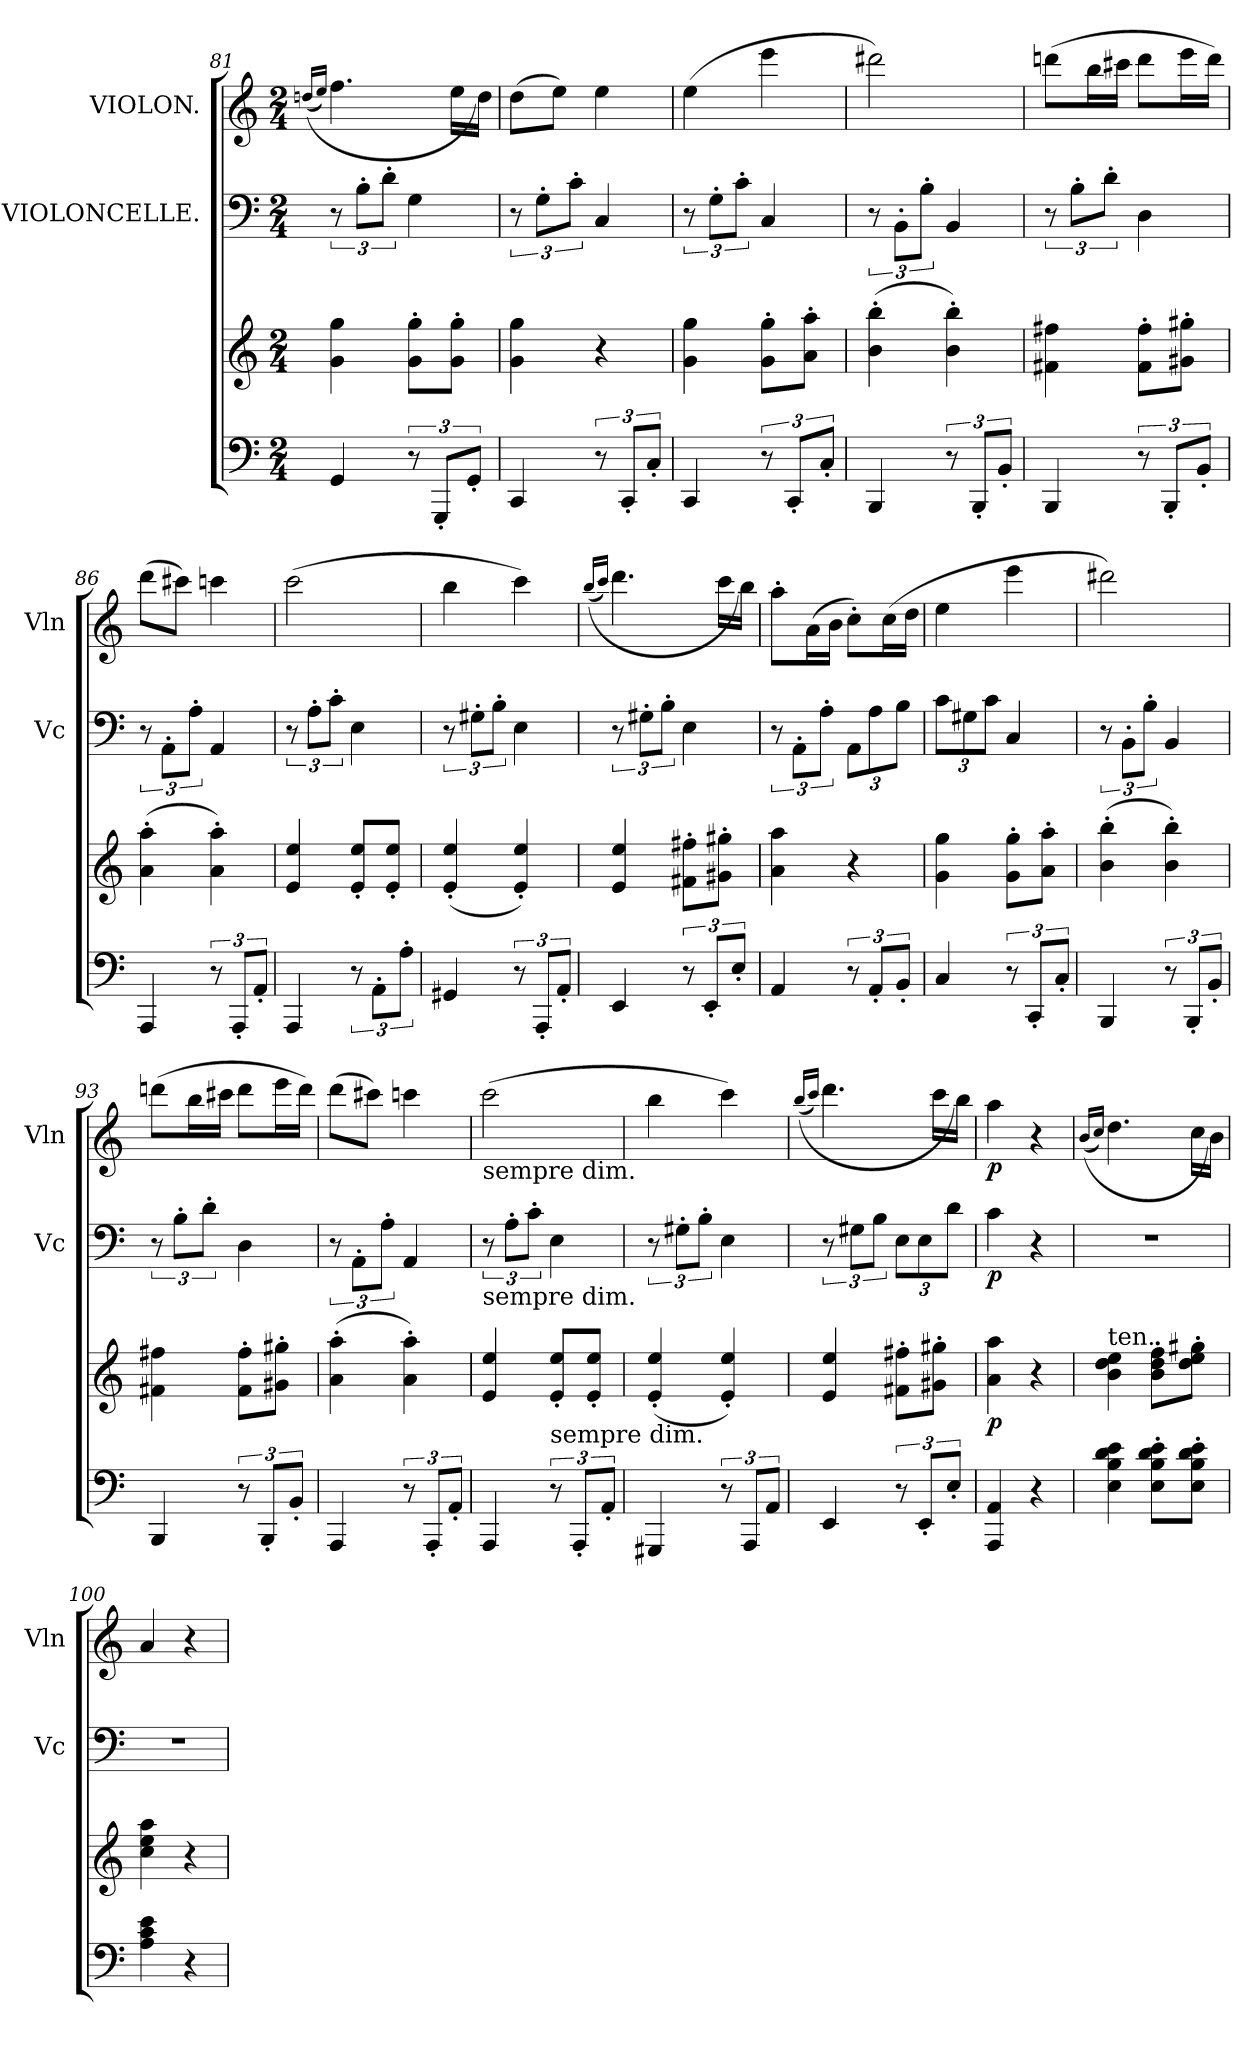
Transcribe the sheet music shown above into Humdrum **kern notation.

**kern	**kern	**dynam	**kern	**dynam	**kern	**dynam
*part3	*part3	*part3	*part2	*part2	*part1	*part1
*staff4	*staff3	*staff3/4	*staff2	*staff2	*staff1	*staff1
*	*	*	*I"VIOLONCELLE.	*	*I"VIOLON.	*
*	*	*	*I'Vc	*	*I'Vln	*
*clefF4	*clefG2	*	*clefF4	*	*clefG2	*
*k[]	*k[]	*	*k[]	*	*k[]	*
*M2/4	*M2/4	*	*M2/4	*	*M2/4	*
=81	=81	=81	=81	=81	=81	=81
.	.	.	.	.	(<(>16qqddn/LL	.
.	.	.	.	.	16qqee/JJ)	.
4GG/	4g\ 4gg\	.	12r	.	4.ff\	.
.	.	.	12B'\L	.	.	.
.	.	.	12d'\J	.	.	.
12r	8g'\ 8gg'\L	.	4G\	.	.	.
12GGG'/L	.	.	.	.	.	.
.	8g'\ 8gg'\J	.	.	.	16ee\LL	.
12GG'/J	.	.	.	.	.	.
.	.	.	.	.	16dd\JJ)	.
=82	=82	=82	=82	=82	=82	=82
4CC/	4g\ 4gg\	.	12r	.	(>8dd\L	.
.	.	.	12G'\L	.	.	.
.	.	.	.	.	8ee\J)	.
.	.	.	12c'\J	.	.	.
12r	4r	.	4C/	.	4ee\	.
12CC'/L	.	.	.	.	.	.
12C'/J	.	.	.	.	.	.
!!LO:LB:g=z
=83	=83	=83	=83	=83	=83	=83
4CC/	4g\ 4gg\	.	12r	.	(>4ee\	.
.	.	.	12G'\L	.	.	.
.	.	.	12c'\J	.	.	.
12r	8g'\ 8gg'\L	.	4C/	.	4eee\	.
12CC'/L	.	.	.	.	.	.
.	8a'\ 8aa'\J	.	.	.	.	.
12C'/J	.	.	.	.	.	.
=84	=84	=84	=84	=84	=84	=84
4BBB/	(>4b'\ 4bb'\	.	12r	.	2ddd#X\)	.
.	.	.	12BB'\L	.	.	.
.	.	.	12B'\J	.	.	.
12r	4b'\ 4bb'\)	.	4BB/	.	.	.
12BBB'/L	.	.	.	.	.	.
12BB'/J	.	.	.	.	.	.
=85	=85	=85	=85	=85	=85	=85
4BBB/	4f#X\ 4ff#X\	.	12r	.	(>8dddn\L	.
.	.	.	12B'\L	.	.	.
.	.	.	.	.	16bb\L	.
.	.	.	12d'\J	.	.	.
.	.	.	.	.	16ccc#X\JJ	.
12r	8f#'\ 8ff#'\L	.	4D\	.	8ddd\L	.
12BBB'/L	.	.	.	.	.	.
.	8g#X'\ 8gg#X'\J	.	.	.	16eee\L	.
12BB'/J	.	.	.	.	.	.
.	.	.	.	.	16ddd\JJ)	.
=86	=86	=86	=86	=86	=86	=86
4AAA/	(>4a'\ 4aa'\	.	12r	.	(>8ddd\L	.
.	.	.	12AA'\L	.	.	.
.	.	.	.	.	8ccc#X\J)	.
.	.	.	12A'\J	.	.	.
12r	4a'\ 4aa'\)	.	4AA/	.	4cccn\	.
12AAA'/L	.	.	.	.	.	.
12AA'/J	.	.	.	.	.	.
=87	=87	=87	=87	=87	=87	=87
4AAA/	4e/ 4ee/	.	12r	.	(>2ccc\	.
.	.	.	12A'\L	.	.	.
.	.	.	12c'\J	.	.	.
12r	8e'/ 8ee'/L	.	4E\	.	.	.
12AA'\L	.	.	.	.	.	.
.	8e'/ 8ee'/J	.	.	.	.	.
12A'\J	.	.	.	.	.	.
=88	=88	=88	=88	=88	=88	=88
4GG#X/	(<4e'/ 4ee'/	.	12r	.	4bb\	.
.	.	.	12G#X'\L	.	.	.
.	.	.	12B'\J	.	.	.
12r	4e'/ 4ee'/)	.	4E\	.	4ccc\)	.
12AAA'/L	.	.	.	.	.	.
12AA'/J	.	.	.	.	.	.
=89	=89	=89	=89	=89	=89	=89
.	.	.	.	.	(<(>16qqbb/LL	.
.	.	.	.	.	16qqccc/JJ)	.
4EE/	4e/ 4ee/	.	12r	.	4.ddd\	.
.	.	.	12G#X'\L	.	.	.
.	.	.	12B'\J	.	.	.
12r	8f#X'\ 8ff#X'\L	.	4E\	.	.	.
12EE'/L	.	.	.	.	.	.
.	8g#X'\ 8gg#X'\J	.	.	.	16ccc\LL	.
12E'/J	.	.	.	.	.	.
.	.	.	.	.	16bb\JJ)	.
=90	=90	=90	=90	=90	=90	=90
4AA/	4a\ 4aa\	.	12r	.	8aa'\L	.
.	.	.	12AA'\L	.	.	.
.	.	.	.	.	(>16a\L	.
.	.	.	12A'\J	.	.	.
.	.	.	.	.	16b\JJ	.
*	*	*	*Xbrackettup	*	*	*
12r	4r	.	12AA\L	.	8cc'\L)	.
12AA'/L	.	.	12A\	.	.	.
.	.	.	.	.	(>16cc\L	.
12BB'/J	.	.	12B\J	.	.	.
.	.	.	.	.	16dd\JJ	.
!!LO:LB:g=z
=91	=91	=91	=91	=91	=91	=91
4C/	4g\ 4gg\	.	12c\L	.	4ee\	.
.	.	.	12G#X\	.	.	.
.	.	.	12c\J	.	.	.
!	!	!LO:DY:b	!	!LO:DY:b	!	!LO:DY:b
12r	8g'\ 8gg'\L	dim.	4C/	dim.	4eee\	dim.
12CC'/L	.	.	.	.	.	.
.	8a'\ 8aa'\J	.	.	.	.	.
12C'/J	.	.	.	.	.	.
=92	=92	=92	=92	=92	=92	=92
*	*	*	*brackettup	*	*	*
4BBB/	(>4b'\ 4bb'\	.	12r	.	2ddd#X\)	.
.	.	.	12BB'\L	.	.	.
.	.	.	12B'\J	.	.	.
12r	4b'\ 4bb'\)	.	4BB/	.	.	.
12BBB'/L	.	.	.	.	.	.
12BB'/J	.	.	.	.	.	.
=93	=93	=93	=93	=93	=93	=93
4BBB/	4f#X\ 4ff#X\	.	12r	.	(>8dddn\L	.
.	.	.	12B'\L	.	.	.
.	.	.	.	.	16bb\L	.
.	.	.	12d'\J	.	.	.
.	.	.	.	.	16ccc#X\JJ	.
12r	8f#'\ 8ff#'\L	.	4D\	.	8ddd\L	.
12BBB'/L	.	.	.	.	.	.
.	8g#X'\ 8gg#X'\J	.	.	.	16eee\L	.
12BB'/J	.	.	.	.	.	.
.	.	.	.	.	16ddd\JJ)	.
=94	=94	=94	=94	=94	=94	=94
4AAA/	(>4a'\ 4aa'\	.	12r	.	(>8ddd\L	.
.	.	.	12AA'\L	.	.	.
.	.	.	.	.	8ccc#X\J)	.
.	.	.	12A'\J	.	.	.
12r	4a'\ 4aa'\)	.	4AA/	.	4cccn\	.
12AAA'/L	.	.	.	.	.	.
12AA'/J	.	.	.	.	.	.
=95	=95	=95	=95	=95	=95	=95
!	!	!	!	!	!LO:TX:b:t=sempre dim.	!
!	!	!	!LO:TX:b:t=sempre dim.	!	!	!
4AAA/	4e/ 4ee/	.	12r	.	(>2ccc\	.
.	.	.	12A'\L	.	.	.
.	.	.	12c'\J	.	.	.
!	!LO:TX:b:t=sempre dim.	!	!	!	!	!
12r	8e'/ 8ee'/L	.	4E\	.	.	.
12AAA'/L	.	.	.	.	.	.
.	8e'/ 8ee'/J	.	.	.	.	.
12AA'/J	.	.	.	.	.	.
=96	=96	=96	=96	=96	=96	=96
4GGG#X/	(<4e'/ 4ee'/	.	12r	.	4bb\	.
.	.	.	12G#X'\L	.	.	.
.	.	.	12B'\J	.	.	.
12r	4e'/ 4ee'/)	.	4E\	.	4ccc\)	.
12AAA/L	.	.	.	.	.	.
12AA/J	.	.	.	.	.	.
=97	=97	=97	=97	=97	=97	=97
.	.	.	.	.	(<(>16qqbb/LL	.
.	.	.	.	.	16qqccc/JJ)	.
4EE/	4e/ 4ee/	.	12r	.	4.ddd\	.
.	.	.	12G#X\L	.	.	.
.	.	.	12B\J	.	.	.
*	*	*	*Xbrackettup	*	*	*
12r	8f#X'\ 8ff#X'\L	.	12E\L	.	.	.
12EE'/L	.	.	12E\	.	.	.
.	8g#X'\ 8gg#X'\J	.	.	.	16ccc\LL	.
12E'/J	.	.	12d\J	.	.	.
.	.	.	.	.	16bb\JJ)	.
=98	=98	=98	=98	=98	=98	=98
!	!	!LO:DY:b	!	!LO:DY:b	!	!LO:DY:b
4AAA/ 4AA/	4a\ 4aa\	p	4c\	p	4aa\	p
4r	4r	.	4r	.	4r	.
!!LO:LB:g=z
=99	=99	=99	=99	=99	=99	=99
.	.	.	.	.	(<(>16qqb/LL	.
.	.	.	.	.	16qqcc/JJ)	.
!	!LO:TX:a:t=ten.	!	!	!	!	!
4E\ 4B\ 4d\ 4e\	4b\ 4dd\ 4ee\	.	2r	.	4.dd\	.
8E'\ 8B'\ 8d'\ 8e'\L	8b'\ 8dd'\ 8ff'\L	.	.	.	.	.
8E'\ 8B'\ 8d'\ 8e'\J	8dd'\ 8ee'\ 8gg#X'\J	.	.	.	16cc\LL	.
.	.	.	.	.	16b\JJ)	.
=100	=100	=100	=100	=100	=100	=100
4A\ 4c\ 4e\	4cc\ 4ee\ 4aa\	.	2r	.	4a/	.
4r	4r	.	.	.	4r	.
=	=	=	=	=	=	=
*-	*-	*-	*-	*-	*-	*-
